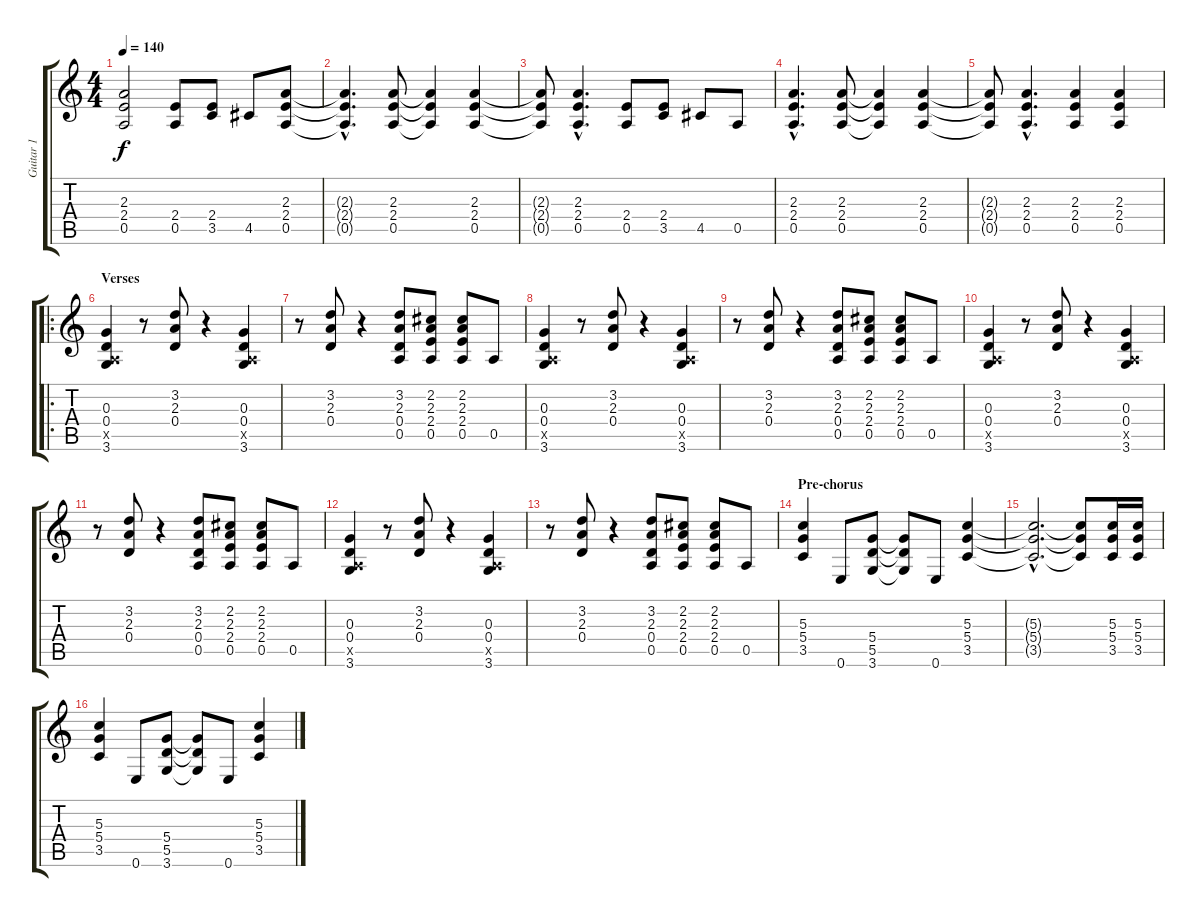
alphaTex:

\track ("Guitar 1" "Guitar 1") {instrument distortionguitar}
\staff {score tabs}
\tuning (E4 B3 G3 D3 A2 E2) {hide}
\ts (4 4)
\tempo 140
\clef g2
\ks c
(2.3{t} 2.4{t} 0.5{t}).2{dy f} (2.4 0.5).8 (2.4 3.5).8 4.5.8 (2.3 2.4 0.5).8 |
(2.3{hac t} 2.4{hac t} 0.5{hac t}).4{d} (2.3 2.4 0.5).8 (2.3{t} 2.4{t} 0.5{t}).4 (2.3 2.4 0.5).4 |
(2.3{t} 2.4{t} 0.5{t}).8 (2.3{hac} 2.4{hac} 0.5{hac}).4{d} (2.4 0.5).8 (2.4 3.5).8 4.5.8 0.5.8 |
(2.3{hac} 2.4{hac} 0.5{hac}).4{d} (2.3 2.4 0.5).8 (2.3{t} 2.4{t} 0.5{t}).4 (2.3 2.4 0.5).4 |
(2.3{t} 2.4{t} 0.5{t}).8 (2.3{hac} 2.4{hac} 0.5{hac}).4{d} (2.3 2.4 0.5).4 (2.3 2.4 0.5).4 |
\ro
\section ("" "Verses")
(0.3 0.4 0.5{x} 3.6).4 r.8 (3.2 2.3 0.4).8 r.4 (0.3 0.4 0.5{x} 3.6).4 |
r.8 (3.2 2.3 0.4).8 r.4 (3.2 2.3 0.4 0.5).8 (2.2 2.3 2.4 0.5).8 (2.2 2.3 2.4 0.5).8 0.5.8 |
(0.3 0.4 0.5{x} 3.6).4 r.8 (3.2 2.3 0.4).8 r.4 (0.3 0.4 0.5{x} 3.6).4 |
r.8 (3.2 2.3 0.4).8 r.4 (3.2 2.3 0.4 0.5).8 (2.2 2.3 2.4 0.5).8 (2.2 2.3 2.4 0.5).8 0.5.8 |
(0.3 0.4 0.5{x} 3.6).4 r.8 (3.2 2.3 0.4).8 r.4 (0.3 0.4 0.5{x} 3.6).4 |
r.8 (3.2 2.3 0.4).8 r.4 (3.2 2.3 0.4 0.5).8 (2.2 2.3 2.4 0.5).8 (2.2 2.3 2.4 0.5).8 0.5.8 |
(0.3 0.4 0.5{x} 3.6).4 r.8 (3.2 2.3 0.4).8 r.4 (0.3 0.4 0.5{x} 3.6).4 |
r.8 (3.2 2.3 0.4).8 r.4 (3.2 2.3 0.4 0.5).8 (2.2 2.3 2.4 0.5).8 (2.2 2.3 2.4 0.5).8 0.5.8 |
\section ("" "Pre-chorus")
(5.3 5.4 3.5).4 0.6.8 (5.4 5.5 3.6).8 (5.4{t} 5.5{t} 3.6{t}).8 0.6.8 (5.3 5.4 3.5).4 |
(5.3{hac t} 5.4{hac t} 3.5{hac t}).2{d} (5.3{t} 5.4{t} 3.5{t}).8 (5.3 5.4 3.5).16 (5.3 5.4 3.5).16 |
(5.3 5.4 3.5).4 0.6.8 (5.4 5.5 3.6).8 (5.4{t} 5.5{t} 3.6{t}).8 0.6.8 (5.3 5.4 3.5).4
